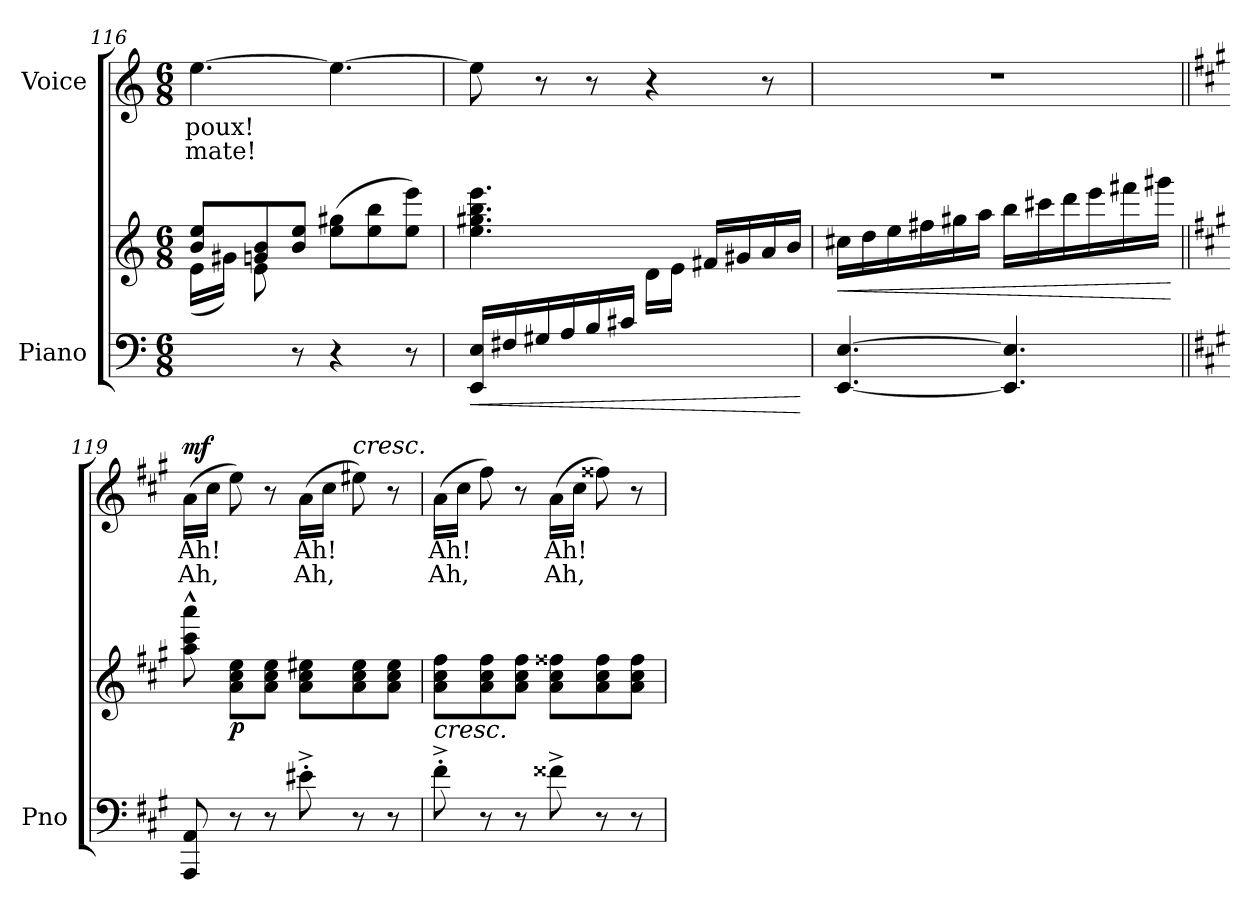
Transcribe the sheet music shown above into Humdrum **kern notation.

**kern	**kern	**dynam	**kern	**text	**text	**dynam
*part2	*part2	*part2	*part1	*part1	*part1	*part1
*staff3	*staff2	*staff2/3	*staff1	*staff1	*staff1	*staff1
*I"Piano	*	*	*I"Voice	*	*	*
*I'Pno	*	*	*	*	*	*
*clefF4	*clefG2	*	*clefG2	*	*	*
*k[]	*k[]	*	*k[]	*	*	*
*M6/8	*M6/8	*	*M6/8	*	*	*
=116	=116	=116	=116	=116	=116	=116
*	*^	*	*	*	*	*
4ryy	8b/ 8ee/L	(<16e\LL	.	[4.ee\	-poux!	mate!	.
.	.	16g#X\JJ)	.	.	.	.	.
.	8gn/ 8b/	8e\	.	.	.	.	.
8r	8b/ 8ee/J	2ryy	.	.	.	.	.
4r	(8ee\ 8gg#X\L	.	.	4.ee\_	.	.	.
.	8ee\ 8bb\	.	.	.	.	.	.
8r	8ee\ 8eee\J)	.	.	.	.	.	.
=117	=117	=117	=117	=117	=117	=117	=117
!	!	!	!LO:HP:b=2	!	!	!	!
(16EE/ 16E/LL	4.ee\ 4.gg#X\ 4.bb\ 4.eee\	4.ryy	<	8ee\]	.	.	.
16F#X/	.	.	.	.	.	.	.
16G#X/	.	.	.	8r	.	.	.
16A/	.	.	.	.	.	.	.
16B/	.	.	.	8r	.	.	.
16c#X/JJ	.	.	.	.	.	.	.
4.ryy	8ryy	16d\LL	.	4r	.	.	.
.	.	16e\JJ	.	.	.	.	.
.	4ryy	16f#X/LL	.	.	.	.	.
.	.	16g#X/	.	.	.	.	.
.	.	16a/	.	8r	.	.	.
.	.	16b/JJ)	.	.	.	.	.
*	*v	*v	*	*	*	*	*
.	.	[	.	.	.	.
=118	=118	=118	=118	=118	=118	=118
!	!	!LO:HP:b	!	!	!	!
[4.EE/ [4.E/	16cc#X\LL	<	2.r	.	.	.
.	16dd\	.	.	.	.	.
.	16ee\	.	.	.	.	.
.	16ff#X\	.	.	.	.	.
.	16gg#X\	.	.	.	.	.
.	16aa\JJ	.	.	.	.	.
4.EE/] 4.E/]	16bb\LL	.	.	.	.	.
.	16ccc#X\	.	.	.	.	.
.	16ddd\	.	.	.	.	.
.	16eee\	.	.	.	.	.
.	16fff#X\	.	.	.	.	.
.	16ggg#X\JJ	.	.	.	.	.
.	.	[	.	.	.	.
=119||	=119||	=119||	=119||	=119||	=119||	=119||
*k[f#c#g#]	*k[f#c#g#]	*	*k[f#c#g#]	*	*	*
!	!	!LO:DY:b	!	!	!	!LO:DY:a
8AAA/ 8AA/	8aa\^^ 8ccc#\^^ 8aaa\^^	other-dynamics	(16a\LL	Ah!	Ah,	mf
.	.	.	16cc#\JJ	.	.	.
!	!	!LO:DY:b	!	!	!	!
8r	8a\ 8cc#\ 8ee\L	p	8ee\)	.	.	.
8r	8a\ 8cc#\ 8ee\J	.	8r	.	.	.
8e#X'^<\	8a\ 8cc#\ 8ee#X\L	.	(16a\LL	Ah!	Ah,	.
.	.	.	16cc#\JJ	.	.	.
!	!	!	!LO:TX:a:i:t=cresc.	!	!	!
8r	8a\ 8cc#\ 8ee#\	.	8ee#X\)	.	.	.
8r	8a\ 8cc#\ 8ee#\J	.	8r	.	.	.
=120	=120	=120	=120	=120	=120	=120
!	!LO:TX:b:i:t=cresc.	!	!	!	!	!
8f#'^<\	8a\ 8cc#\ 8ff#\L	.	(16a\LL	Ah!	Ah,	.
.	.	.	16cc#\JJ	.	.	.
8r	8a\ 8cc#\ 8ff#\	.	8ff#\)	.	.	.
8r	8a\ 8cc#\ 8ff#\J	.	8r	.	.	.
8f##X^<\	8a\ 8cc#\ 8ff##X\L	.	(16a\LL	Ah!	Ah,	.
.	.	.	16cc#\JJ	.	.	.
8r	8a\ 8cc#\ 8ff##\	.	8ff##X\)	.	.	.
8r	8a\ 8cc#\ 8ff##\J	.	8r	.	.	.
=	=	=	=	=	=	=
*-	*-	*-	*-	*-	*-	*-
